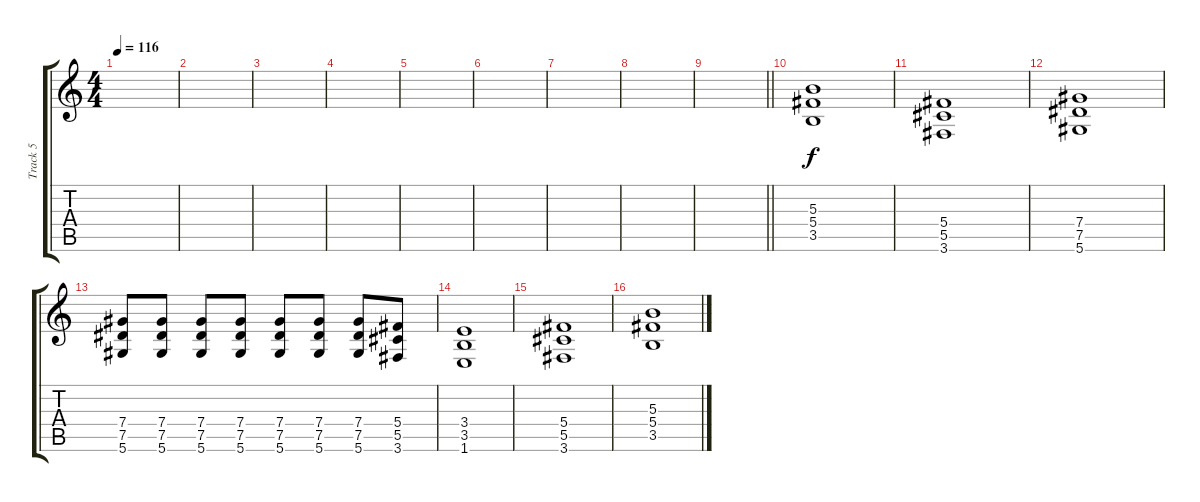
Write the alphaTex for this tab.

\track ("Track 5" "Track 5") {instrument overdrivenguitar}
\staff {score tabs}
\tuning (Eb4 Bb3 Gb3 Db3 Ab2 Eb2) {hide}
\ts (4 4)
\tempo 116
\clef g2
\ks c
|
|
|
|
|
|
|
|
\barLineRight lightlight
|
(5.3 5.4 3.5).1 |
(5.4 5.5 3.6).1 |
(7.4 7.5 5.6).1 |
(7.4 7.5 5.6).8 (7.4 7.5 5.6).8 (7.4 7.5 5.6).8 (7.4 7.5 5.6).8 (7.4 7.5 5.6).8 (7.4 7.5 5.6).8 (7.4 7.5 5.6).8 (5.4 5.5 3.6).8 |
(3.4 3.5 1.6).1 |
(5.4 5.5 3.6).1 |
(5.3 5.4 3.5).1
